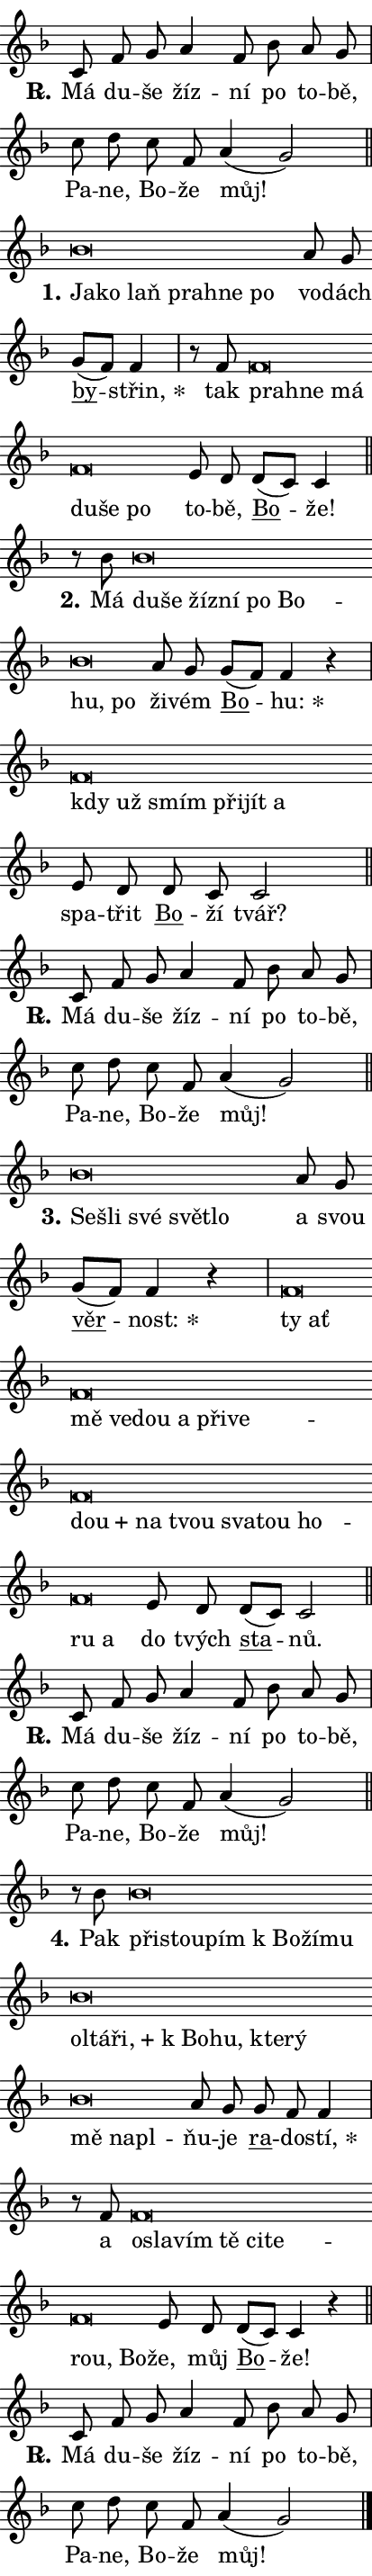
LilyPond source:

\version "2.24.0"
\header { tagline = "" }
\paper {
  indent = 0\cm
  top-margin = 0\cm
  right-margin = 0\cm
  bottom-margin = 0\cm
  left-margin = 0\cm
  paper-width = 7\cm
  page-breaking = #ly:one-page-breaking
  system-system-spacing.basic-distance = #11
  score-system-spacing.basic-distance = #11
  ragged-last = ##f
}


%% Author: Thomas Morley
%% https://lists.gnu.org/archive/html/lilypond-user/2020-05/msg00002.html
#(define (line-position grob)
"Returns position of @var[grob} in current system:
   @code{'start}, if at first time-step
   @code{'end}, if at last time-step
   @code{'middle} otherwise
"
  (let* ((col (ly:item-get-column grob))
         (ln (ly:grob-object col 'left-neighbor))
         (rn (ly:grob-object col 'right-neighbor))
         (col-to-check-left (if (ly:grob? ln) ln col))
         (col-to-check-right (if (ly:grob? rn) rn col))
         (break-dir-left
           (and
             (ly:grob-property col-to-check-left 'non-musical #f)
             (ly:item-break-dir col-to-check-left)))
         (break-dir-right
           (and
             (ly:grob-property col-to-check-right 'non-musical #f)
             (ly:item-break-dir col-to-check-right))))
        (cond ((eqv? 1 break-dir-left) 'start)
              ((eqv? -1 break-dir-right) 'end)
              (else 'middle))))

#(define (tranparent-at-line-position vctor)
  (lambda (grob)
  "Relying on @code{line-position} select the relevant enry from @var{vctor}.
Used to determine transparency,"
    (case (line-position grob)
      ((end) (not (vector-ref vctor 0)))
      ((middle) (not (vector-ref vctor 1)))
      ((start) (not (vector-ref vctor 2))))))

noteHeadBreakVisibility =
#(define-music-function (break-visibility)(vector?)
"Makes @code{NoteHead}s transparent relying on @var{break-visibility}"
#{
  \override NoteHead.transparent =
    #(tranparent-at-line-position break-visibility)
#})

#(define delete-ledgers-for-transparent-note-heads
  (lambda (grob)
    "Reads whether a @code{NoteHead} is transparent.
If so this @code{NoteHead} is removed from @code{'note-heads} from
@var{grob}, which is supposed to be @code{LedgerLineSpanner}.
As a result ledgers are not printed for this @code{NoteHead}"
    (let* ((nhds-array (ly:grob-object grob 'note-heads))
           (nhds-list
             (if (ly:grob-array? nhds-array)
                 (ly:grob-array->list nhds-array)
                 '()))
           ;; Relies on the transparent-property being done before
           ;; Staff.LedgerLineSpanner.after-line-breaking is executed.
           ;; This is fragile ...
           (to-keep
             (remove
               (lambda (nhd)
                 (ly:grob-property nhd 'transparent #f))
               nhds-list)))
      ;; TODO find a better method to iterate over grob-arrays, similiar
      ;; to filter/remove etc for lists
      ;; For now rebuilt from scratch
      (set! (ly:grob-object grob 'note-heads)  '())
      (for-each
        (lambda (nhd)
          (ly:pointer-group-interface::add-grob grob 'note-heads nhd))
        to-keep))))

hideNotes = {
  \noteHeadBreakVisibility #begin-of-line-visible
}
unHideNotes = {
  \noteHeadBreakVisibility #all-visible
}

% work-around for resetting accidentals
% https://lilypond.org/doc/v2.23/Documentation/notation/displaying-rhythms#unmetered-music
cadenzaMeasure = {
  \cadenzaOff
  \partial 1024 s1024
  \cadenzaOn
}

#(define-markup-command (accent layout props text) (markup?)
  "Underline accented syllable"
  (interpret-markup layout props
    #{\markup \override #'(offset . 4.3) \underline { #text }#}))

responsum = \markup \concat {
  "R" \hspace #-1.05 \path #0.1 #'((moveto 0 0.07) (lineto 0.9 0.8)) \hspace #0.05 "."
}

\layout {
    \context {
        \Staff
        \remove "Time_signature_engraver"
        \override LedgerLineSpanner.after-line-breaking = #delete-ledgers-for-transparent-note-heads
    }
    \context {
        \Voice {
            \override NoteHead.output-attributes = #'((class . "notehead"))
            \override Hairpin.height = #0.55
        }
    }
    \context {
        \Lyrics {
            \override StanzaNumber.output-attributes = #'((class . "stanzanumber"))
            \override LyricSpace.minimum-distance = #0.9
            \override LyricText.font-name = #"TeX Gyre Schola"
            \override LyricText.font-size = 1
            \override StanzaNumber.font-name = #"TeX Gyre Schola Bold"
            \override StanzaNumber.font-size = 1
        }
    }
}

% magnetic-lyrics.ily
%
%   written by
%     Jean Abou Samra <jean@abou-samra.fr>
%     Werner Lemberg <wl@gnu.org>
%
%   adapted by
%     Jiri Hon <jiri.hon@gmail.com>
%
% Version 2022-Apr-15

% https://www.mail-archive.com/lilypond-user@gnu.org/msg149350.html

#(define (Left_hyphen_pointer_engraver context)
   "Collect syllable-hyphen-syllable occurrences in lyrics and store
them in properties.  This engraver only looks to the left.  For
example, if the lyrics input is @code{foo -- bar}, it does the
following.

@itemize @bullet
@item
Set the @code{text} property of the @code{LyricHyphen} grob between
@q{foo} and @q{bar} to @code{foo}.

@item
Set the @code{left-hyphen} property of the @code{LyricText} grob with
text @q{foo} to the @code{LyricHyphen} grob between @q{foo} and
@q{bar}.
@end itemize

Use this auxiliary engraver in combination with the
@code{lyric-@/text::@/apply-@/magnetic-@/offset!} hook."
   (let ((hyphen #f)
         (text #f))
     (make-engraver
      (acknowledgers
       ((lyric-syllable-interface engraver grob source-engraver)
        (set! text grob)))
      (end-acknowledgers
       ((lyric-hyphen-interface engraver grob source-engraver)
        ;(when (not (grob::has-interface grob 'lyric-space-interface))
          (set! hyphen grob)));)
      ((stop-translation-timestep engraver)
       (when (and text hyphen)
         (ly:grob-set-object! text 'left-hyphen hyphen))
       (set! text #f)
       (set! hyphen #f)))))

#(define (lyric-text::apply-magnetic-offset! grob)
   "If the space between two syllables is less than the value in
property @code{LyricText@/.details@/.squash-threshold}, move the right
syllable to the left so that it gets concatenated with the left
syllable.

Use this function as a hook for
@code{LyricText@/.after-@/line-@/breaking} if the
@code{Left_@/hyphen_@/pointer_@/engraver} is active."
   (let ((hyphen (ly:grob-object grob 'left-hyphen #f)))
     (when hyphen
       (let ((left-text (ly:spanner-bound hyphen LEFT)))
         (when (grob::has-interface left-text 'lyric-syllable-interface)
           (let* ((common (ly:grob-common-refpoint grob left-text X))
                  (this-x-ext (ly:grob-extent grob common X))
                  (left-x-ext
                   (begin
                     ;; Trigger magnetism for left-text.
                     (ly:grob-property left-text 'after-line-breaking)
                     (ly:grob-extent left-text common X)))
                  ;; `delta` is the gap width between two syllables.
                  (delta (- (interval-start this-x-ext)
                            (interval-end left-x-ext)))
                  (details (ly:grob-property grob 'details))
                  (threshold (assoc-get 'squash-threshold details 0.2)))
             (when (< delta threshold)
               (let* (;; We have to manipulate the input text so that
                      ;; ligatures crossing syllable boundaries are not
                      ;; disabled.  For languages based on the Latin
                      ;; script this is essentially a beautification.
                      ;; However, for non-Western scripts it can be a
                      ;; necessity.
                      (lt (ly:grob-property left-text 'text))
                      (rt (ly:grob-property grob 'text))
                      (is-space (grob::has-interface hyphen 'lyric-space-interface))
                      (space (if is-space " " ""))
                      (space-markup (grob-interpret-markup grob " "))
                      (space-size (interval-length (ly:stencil-extent space-markup X)))
                      (extra-delta (if is-space space-size 0))
                      ;; Append new syllable.
                      (ltrt-space (if (and (string? lt) (string? rt))
                                (string-append lt space rt)
                                (make-concat-markup (list lt space rt))))
                      ;; Right-align `ltrt` to the right side.
                      (ltrt-space-markup (grob-interpret-markup
                               grob
                               (make-translate-markup
                                (cons (interval-length this-x-ext) 0)
                                (make-right-align-markup ltrt-space)))))
                 (begin
                   ;; Don't print `left-text`.
                   (ly:grob-set-property! left-text 'stencil #f)
                   ;; Set text and stencil (which holds all collected
                   ;; syllables so far) and shift it to the left.
                   (ly:grob-set-property! grob 'text ltrt-space)
                   (ly:grob-set-property! grob 'stencil ltrt-space-markup)
                   (ly:grob-translate-axis! grob (- (- delta extra-delta)) X))))))))))


#(define (lyric-hyphen::displace-bounds-first grob)
   ;; Make very sure this callback isn't triggered too early.
   (let ((left (ly:spanner-bound grob LEFT))
         (right (ly:spanner-bound grob RIGHT)))
     (ly:grob-property left 'after-line-breaking)
     (ly:grob-property right 'after-line-breaking)
     (ly:lyric-hyphen::print grob)))

squashThreshold = #0.4

\layout {
  \context {
    \Lyrics
    \consists #Left_hyphen_pointer_engraver
    \override LyricText.after-line-breaking =
      #lyric-text::apply-magnetic-offset!
    \override LyricHyphen.stencil = #lyric-hyphen::displace-bounds-first
    \override LyricText.details.squash-threshold = \squashThreshold
    \override LyricHyphen.minimum-distance = 0
    \override LyricHyphen.minimum-length = \squashThreshold
  }
}

squash = \override LyricText.details.squash-threshold = 9999
unSquash = \override LyricText.details.squash-threshold = \squashThreshold

left = \override LyricText.self-alignment-X = #LEFT
unLeft = \revert LyricText.self-alignment-X

starOffset = #(lambda (grob) 
                (let ((x_offset (ly:self-alignment-interface::aligned-on-x-parent grob)))
                  (if (= x_offset 0) 0 (+ x_offset 1.2))))

star = #(define-music-function (syllable)(string?)
"Append star separator at the end of a syllable"
#{
  \once \override LyricText.X-offset = #starOffset
  \lyricmode { \markup {
    #syllable
    \override #'((font-name . "TeX Gyre Schola Bold")) \hspace #0.2 \lower #0.65 \larger "*"
  } }
#})

starAccent = #(define-music-function (syllable)(string?)
"Append star separator at the end of a syllable and make accent"
#{
  \once \override LyricText.X-offset = #starOffset
  \lyricmode { \markup {
    \accent #syllable
    \override #'((font-name . "TeX Gyre Schola Bold")) \hspace #0.2 \lower #0.65 \larger "*"
  } }
#})

breath = #(define-music-function (syllable)(string?)
"Append breathing indicator at the end of a syllable"
#{
  \lyricmode { \markup { #syllable "+" } }
#})

optionalBreath = #(define-music-function (syllable)(string?)
"Append optional breathing indicator at the end of a syllable"
#{
  \lyricmode { \markup { #syllable "(+)" } }
#})


\score {
    <<
        \new Voice = "melody" { \cadenzaOn \key f \major \relative { c'8 f g a4 f8 bes a g \cadenzaMeasure \bar "|" c d \bar "" c f, \bar "" a4( g2) \cadenzaMeasure \bar "||" \break } }
        \new Lyrics \lyricsto "melody" { \lyricmode { \set stanza = \responsum
Má du -- še žíz -- ní po to -- bě, Pa -- ne, Bo -- že můj! } }
    >>
    \layout {}
}

\score {
    <<
        \new Voice = "melody" { \cadenzaOn \key f \major \relative { bes'\breve*1/16 \hideNotes \breve*1/16 \bar "" \breve*1/16 \bar "" \breve*1/16 \bar "" \breve*1/16 \breve*1/16 \bar "" \unHideNotes a8 g \bar "" g[( f)] f4 \cadenzaMeasure \bar "|" r8 f f\breve*1/16 \hideNotes \breve*1/16 \bar "" \breve*1/16 \bar "" \breve*1/16 \bar "" \breve*1/16 \breve*1/16 \bar "" \unHideNotes e8 d \bar "" d[( c)] c4 \cadenzaMeasure \bar "||" \break } }
        \new Lyrics \lyricsto "melody" { \lyricmode { \set stanza = "1."
\left Ja -- \squash ko laň pra -- hne po \unLeft \unSquash vo -- dách \markup \accent by -- \star střin, tak \left pra -- \squash hne má du -- še po \unLeft \unSquash to -- bě, \markup \accent Bo -- že! } }
    >>
    \layout {}
}

\score {
    <<
        \new Voice = "melody" { \cadenzaOn \key f \major \relative { r8 bes' bes\breve*1/16 \hideNotes \breve*1/16 \bar "" \breve*1/16 \bar "" \breve*1/16 \bar "" \breve*1/16 \bar "" \breve*1/16 \bar "" \breve*1/16 \breve*1/16 \bar "" \unHideNotes a8 g \bar "" g[( f)] f4 r \cadenzaMeasure \bar "|" f\breve*1/16 \hideNotes \breve*1/16 \bar "" \breve*1/16 \bar "" \breve*1/16 \bar "" \breve*1/16 \breve*1/16 \bar "" \unHideNotes e8 d \bar "" d c c2 \cadenzaMeasure \bar "||" \break } }
        \new Lyrics \lyricsto "melody" { \lyricmode { \set stanza = "2."
Má \left du -- \squash še žíz -- ní po Bo -- hu, po \unLeft \unSquash ži -- vém \markup \accent Bo -- \star hu: \left kdy \squash už smím při -- jít a \unLeft \unSquash spa -- třit \markup \accent Bo -- ží tvář? } }
    >>
    \layout {}
}

\score {
    <<
        \new Voice = "melody" { \cadenzaOn \key f \major \relative { c'8 f g a4 f8 bes a g \cadenzaMeasure \bar "|" c d \bar "" c f, \bar "" a4( g2) \cadenzaMeasure \bar "||" \break } }
        \new Lyrics \lyricsto "melody" { \lyricmode { \set stanza = \responsum
Má du -- še žíz -- ní po to -- bě, Pa -- ne, Bo -- že můj! } }
    >>
    \layout {}
}

\score {
    <<
        \new Voice = "melody" { \cadenzaOn \key f \major \relative { bes'\breve*1/16 \hideNotes \breve*1/16 \bar "" \breve*1/16 \bar "" \breve*1/16 \breve*1/16 \bar "" \unHideNotes a8 g \bar "" g[( f)] f4 r \cadenzaMeasure \bar "|" f\breve*1/16 \hideNotes \breve*1/16 \bar "" \breve*1/16 \bar "" \breve*1/16 \bar "" \breve*1/16 \bar "" \breve*1/16 \bar "" \breve*1/16 \bar "" \breve*1/16 \bar "" \breve*1/16 \bar "" \breve*1/16 \bar "" \breve*1/16 \bar "" \breve*1/16 \bar "" \breve*1/16 \bar "" \breve*1/16 \bar "" \breve*1/16 \breve*1/16 \bar "" \unHideNotes e8 d \bar "" d[( c)] c2 \cadenzaMeasure \bar "||" \break } }
        \new Lyrics \lyricsto "melody" { \lyricmode { \set stanza = "3."
\left Se -- \squash šli své svět -- lo \unLeft \unSquash a svou \markup \accent věr -- \star nost: \left ty \squash ať mě ve -- dou a při -- ve -- \breath "dou" na tvou sva -- tou ho -- ru a \unLeft \unSquash do tvých \markup \accent sta -- nů. } }
    >>
    \layout {}
}

\score {
    <<
        \new Voice = "melody" { \cadenzaOn \key f \major \relative { c'8 f g a4 f8 bes a g \cadenzaMeasure \bar "|" c d \bar "" c f, \bar "" a4( g2) \cadenzaMeasure \bar "||" \break } }
        \new Lyrics \lyricsto "melody" { \lyricmode { \set stanza = \responsum
Má du -- še žíz -- ní po to -- bě, Pa -- ne, Bo -- že můj! } }
    >>
    \layout {}
}

\score {
    <<
        \new Voice = "melody" { \cadenzaOn \key f \major \relative { r8 bes' bes\breve*1/16 \hideNotes \breve*1/16 \bar "" \breve*1/16 \bar "" \breve*1/16 \bar "" \breve*1/16 \bar "" \breve*1/16 \bar "" \breve*1/16 \bar "" \breve*1/16 \bar "" \breve*1/16 \bar "" \breve*1/16 \bar "" \breve*1/16 \bar "" \breve*1/16 \bar "" \breve*1/16 \bar "" \breve*1/16 \bar "" \breve*1/16 \breve*1/16 \bar "" \unHideNotes a8 g \bar "" g f f4 \cadenzaMeasure \bar "|" r8 f f\breve*1/16 \hideNotes \breve*1/16 \bar "" \breve*1/16 \bar "" \breve*1/16 \bar "" \breve*1/16 \bar "" \breve*1/16 \bar "" \breve*1/16 \breve*1/16 \bar "" \unHideNotes e8 d \bar "" d[( c)] c4 r \cadenzaMeasure \bar "||" \break } }
        \new Lyrics \lyricsto "melody" { \lyricmode { \set stanza = "4."
Pak \left při -- \squash stou -- pím "k Bo" -- ží -- mu ol -- tá -- \breath "ři," "k Bo" -- hu, kte -- rý mě na -- pl -- \unLeft \unSquash ňu -- je \markup \accent ra -- do -- \star stí, a \left o -- \squash sla -- vím tě ci -- te -- rou, Bo -- \unLeft \unSquash že, můj \markup \accent Bo -- že! } }
    >>
    \layout {}
}

\score {
    <<
        \new Voice = "melody" { \cadenzaOn \key f \major \relative { c'8 f g a4 f8 bes a g \cadenzaMeasure \bar "|" c d \bar "" c f, \bar "" a4( g2) \cadenzaMeasure \bar "||" \break } \bar "|." }
        \new Lyrics \lyricsto "melody" { \lyricmode { \set stanza = \responsum
Má du -- še žíz -- ní po to -- bě, Pa -- ne, Bo -- že můj! } }
    >>
    \layout {}
}
